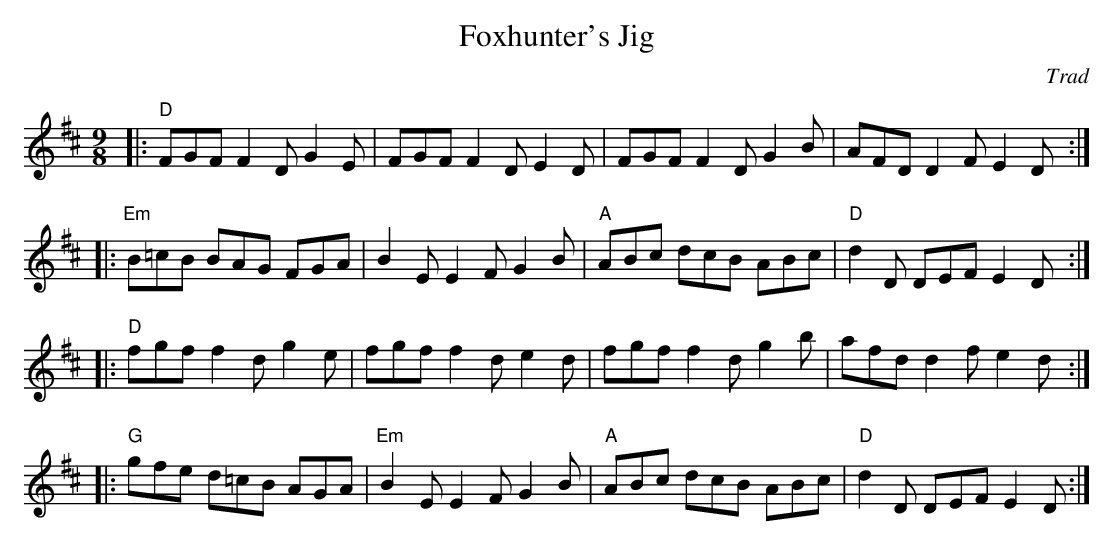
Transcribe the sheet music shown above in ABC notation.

X:1
T:Foxhunter's Jig
C:Trad
E:13
M:9/8
L:1/8
K:D
|:"D"FGF F2 D G2 E|FGF F2 D E2 D|FGF F2 D G2 B|AFD D2 F E2D:|*
E:12
|:"Em"B=cB BAG FGA|B2 E E2 F G2 B|"A"ABc dcB ABc |"D"d2D DEF E2 D:|*
E:13
|:"D"fgf f2 d g2 e|fgf f2 d e2 d|fgf f2 d g2 b|afd d2 f e2 d:|*
E:12
|:"G"gfe d=cB AGA|"Em"B2 E E2 F G2 B|"A"ABc dcB ABc|"D"d2 D DEF E2 D:|**
